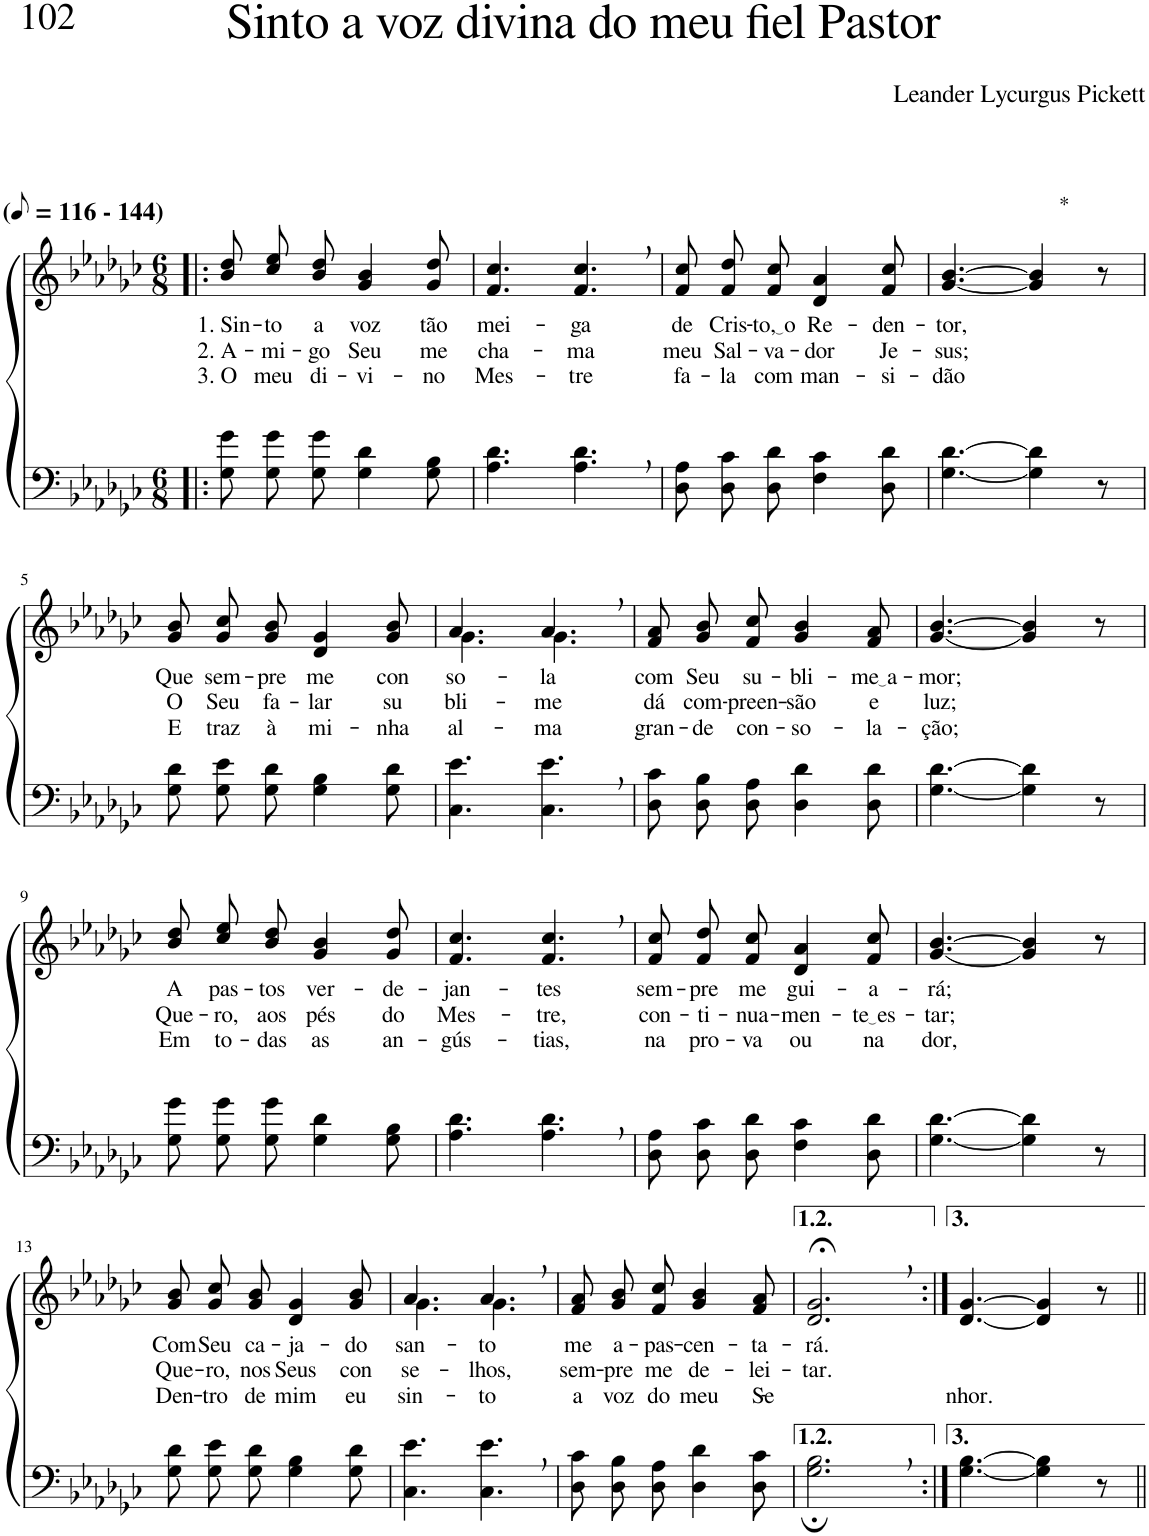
**kern	**kern	**text	**text	**text
*part2	*part1	*part1	*part1	*part1
*staff2	*staff1	*staff1	*staff1	*staff1
*I"Parte III e IV	*I"Parte I e II	*	*	*
*clefF4	*clefG2	*	*	*
*Trd2c3	*Trd2c3	*	*	*
*k[b-e-a-d-g-c-]	*k[b-e-a-d-g-c-]	*	*	*
*M6/8	*M6/8	*	*	*
*MM58	*MM58	*	*	*
=1!|:	=1!|:	=1!|:	=1!|:	=1!|:
!	!LO:TX:a:B:t=(	!	!	!
!	!LO:TX:a:B:t=- 144)	!	!	!
!	!	!LO:LY:b	!LO:LY:b	!LO:LY:b
8G-\ 8g-\L	8b-\ 8dd-\L	1. Sin-	2. A-	3. O
!	!	!LO:LY:b	!LO:LY:b	!LO:LY:b
8G-\ 8g-\	8cc-\ 8ee-\	-to	-mi-	meu
!	!	!LO:LY:b	!LO:LY:b	!LO:LY:b
8G-\ 8g-\J	8b-\ 8dd-\J	a	-go	di-
!	!	!LO:LY:b	!LO:LY:b	!LO:LY:b
4G-\ 4d-\	4g-/ 4b-/	voz	Seu	-vi-
!	!	!LO:LY:b	!LO:LY:b	!LO:LY:b
8G-\ 8B-\	8g-/ 8dd-/	tão	me	-no
=2	=2	=2	=2	=2
!	!	!LO:LY:b	!LO:LY:b	!LO:LY:b
4.A-\ 4.d-\	4.f/ 4.cc-/	mei-	cha-	Mes-
!	!	!LO:LY:b	!LO:LY:b	!LO:LY:b
4.A-\, 4.d-\,	4.f/, 4.cc-/,	-ga	-ma	-tre
=3	=3	=3	=3	=3
!	!	!LO:LY:b	!LO:LY:b	!LO:LY:b
8D-\ 8A-\L	8f/ 8cc-/L	de	meu	fa-
!	!	!LO:LY:b	!LO:LY:b	!LO:LY:b
8D-\ 8c-\	8f/ 8dd-/	Cris-	Sal-	-la
!	!	!LO:LY:b	!LO:LY:b	!LO:LY:b
8D-\ 8d-\J	8f/ 8cc-/J	to, o	-va-	com
!	!	!LO:LY:b	!LO:LY:b	!LO:LY:b
4F\ 4c-\	4d-/ 4a-/	Re-	-dor	man-
!	!	!LO:LY:b	!LO:LY:b	!LO:LY:b
8D-\ 8d-\	8f/ 8cc-/	-den-	Je-	-si-
=4	=4	=4	=4	=4
!	!	!LO:LY:b	!LO:LY:b	!LO:LY:b
[4.G-\ [4.d-\	[4.g-/ [4.b-/	-tor,	-sus;	-dão
!	!LO:TX:a:t=*	!	!	!
4G-\] 4d-\]	4g-/] 4b-/]	.	.	.
8r	8r	.	.	.
!!LO:LB:g=z
=5	=5	=5	=5	=5
!	!	!LO:LY:b	!LO:LY:b	!LO:LY:b
8G-\ 8d-\L	8g-/ 8b-/L	Que	O	E
!	!	!LO:LY:b	!LO:LY:b	!LO:LY:b
8G-\ 8e-\	8g-/ 8cc-/	sem-	Seu	traz
!	!	!LO:LY:b	!LO:LY:b	!LO:LY:b
8G-\ 8d-\J	8g-/ 8b-/J	-pre	fa-	à
!	!	!LO:LY:b	!LO:LY:b	!LO:LY:b
4G-\ 4B-\	4d-/ 4g-/	me	-lar	mi-
!	!	!LO:LY:b	!LO:LY:b	!LO:LY:b
8G-\ 8d-\	8g-/ 8b-/	con-	su-	-nha
=6	=6	=6	=6	=6
*	*^	*	*	*
!	!	!	!LO:LY:b	!LO:LY:b	!LO:LY:b
4.C-\ 4.e-\	4.a-/	4.g-\	-so-	-bli-	al-
!	!	!	!LO:LY:b	!LO:LY:b	!LO:LY:b
4.C-\, 4.e-\,	4.a-,/	4.g-\	-la	-me	-ma
=7	=7	=7	=7	=7	=7
!	!	!	!LO:LY:b	!LO:LY:b	!LO:LY:b
*	*v	*v	*	*	*
8D-\ 8c-\L	8f/ 8a-/L	com	dá	gran-
!	!	!LO:LY:b	!LO:LY:b	!LO:LY:b
8D-\ 8B-\	8g-/ 8b-/	Seu	com-	-de
!	!	!LO:LY:b	!LO:LY:b	!LO:LY:b
8D-\ 8A-\J	8f/ 8cc-/J	su-	-preen-	con-
!	!	!LO:LY:b	!LO:LY:b	!LO:LY:b
4D-\ 4d-\	4g-/ 4b-/	-bli-	-são	-so-
!	!	!LO:LY:b	!LO:LY:b	!LO:LY:b
8D-\ 8d-\	8f/ 8a-/	me a	e	-la-
=8	=8	=8	=8	=8
!	!	!LO:LY:b	!LO:LY:b	!LO:LY:b
[4.G-\ [4.d-\	[4.g-/ [4.b-/	-mor;	luz;	-ção;
4G-\] 4d-\]	4g-/] 4b-/]	.	.	.
8r	8r	.	.	.
!!LO:LB:g=z
=9	=9	=9	=9	=9
!	!	!LO:LY:b	!LO:LY:b	!LO:LY:b
8G-\ 8g-\L	8b-\ 8dd-\L	A	Que-	Em
!	!	!LO:LY:b	!LO:LY:b	!LO:LY:b
8G-\ 8g-\	8cc-\ 8ee-\	pas-	-ro,	to-
!	!	!LO:LY:b	!LO:LY:b	!LO:LY:b
8G-\ 8g-\J	8b-\ 8dd-\J	-tos	aos	-das
!	!	!LO:LY:b	!LO:LY:b	!LO:LY:b
4G-\ 4d-\	4g-/ 4b-/	ver-	pés	as
!	!	!LO:LY:b	!LO:LY:b	!LO:LY:b
8G-\ 8B-\	8g-/ 8dd-/	-de-	do	an-
=10	=10	=10	=10	=10
!	!	!LO:LY:b	!LO:LY:b	!LO:LY:b
4.A-\ 4.d-\	4.f/ 4.cc-/	-jan-	Mes-	-gús-
!	!	!LO:LY:b	!LO:LY:b	!LO:LY:b
4.A-\, 4.d-\,	4.f/, 4.cc-/,	-tes	-tre,	-tias,
=11	=11	=11	=11	=11
!	!	!LO:LY:b	!LO:LY:b	!LO:LY:b
8D-\ 8A-\L	8f/ 8cc-/L	sem-	con-	na
!	!	!LO:LY:b	!LO:LY:b	!LO:LY:b
8D-\ 8c-\	8f/ 8dd-/	-pre	-ti-	pro-
!	!	!LO:LY:b	!LO:LY:b	!LO:LY:b
8D-\ 8d-\J	8f/ 8cc-/J	me	-nua-	-va
!	!	!LO:LY:b	!LO:LY:b	!LO:LY:b
4F\ 4c-\	4d-/ 4a-/	gui-	-men-	ou
!	!	!LO:LY:b	!LO:LY:b	!LO:LY:b
8D-\ 8d-\	8f/ 8cc-/	-a-	te es	na
=12	=12	=12	=12	=12
!	!	!LO:LY:b	!LO:LY:b	!LO:LY:b
[4.G-\ [4.d-\	[4.g-/ [4.b-/	-rá;	-tar;	dor,
4G-\] 4d-\]	4g-/] 4b-/]	.	.	.
8r	8r	.	.	.
!!LO:LB:g=z
=13	=13	=13	=13	=13
!	!	!LO:LY:b	!LO:LY:b	!LO:LY:b
8G-\ 8d-\L	8g-/ 8b-/L	Com	Que-	Den-
!	!	!LO:LY:b	!LO:LY:b	!LO:LY:b
8G-\ 8e-\	8g-/ 8cc-/	Seu	-ro,	-tro
!	!	!LO:LY:b	!LO:LY:b	!LO:LY:b
8G-\ 8d-\J	8g-/ 8b-/J	ca-	nos	de
!	!	!LO:LY:b	!LO:LY:b	!LO:LY:b
4G-\ 4B-\	4d-/ 4g-/	-ja-	Seus	mim
!	!	!LO:LY:b	!LO:LY:b	!LO:LY:b
8G-\ 8d-\	8g-/ 8b-/	-do	con-	eu
=14	=14	=14	=14	=14
*	*^	*	*	*
!	!	!	!LO:LY:b	!LO:LY:b	!LO:LY:b
4.C-\ 4.e-\	4.a-/	4.g-\	san-	-se-	sin-
!	!	!	!LO:LY:b	!LO:LY:b	!LO:LY:b
4.C-\, 4.e-\,	4.a-,/	4.g-\	-to	-lhos,	-to
=15	=15	=15	=15	=15	=15
!	!	!	!LO:LY:b	!LO:LY:b	!LO:LY:b
*	*v	*v	*	*	*
8D-\ 8c-\L	8f/ 8a-/L	me	sem-	a
!	!	!LO:LY:b	!LO:LY:b	!LO:LY:b
8D-\ 8B-\	8g-/ 8b-/	a-	-pre	voz
!	!	!LO:LY:b	!LO:LY:b	!LO:LY:b
8D-\ 8A-\J	8f/ 8cc-/J	-pas-	me	do
!	!	!LO:LY:b	!LO:LY:b	!LO:LY:b
4D-\ 4d-\	4g-/ 4b-/	-cen-	de-	meu
!	!	!LO:LY:b	!LO:LY:b	!LO:LY:b
8D-\ 8c-\	8f/ 8a-/	-ta-	-lei-	Se-
=16	=16	=16	=16	=16
!	!	!LO:LY:b	!LO:LY:b	!
2.G-\;, 2.B-\;,	2.d-/;<, 2.g-/;<,	-rá.	-tar.	.
=17:|!	=17:|!	=17:|!	=17:|!	=17:|!
!	!	!	!	!LO:LY:b
[4.G-\ [4.B-\	[4.d-/ [4.g-/	.	.	-nhor.
4G-\] 4B-\]	4d-/] 4g-/]	.	.	.
8r	8r	.	.	.
=||	=||	=||	=||	=||
*-	*-	*-	*-	*-
